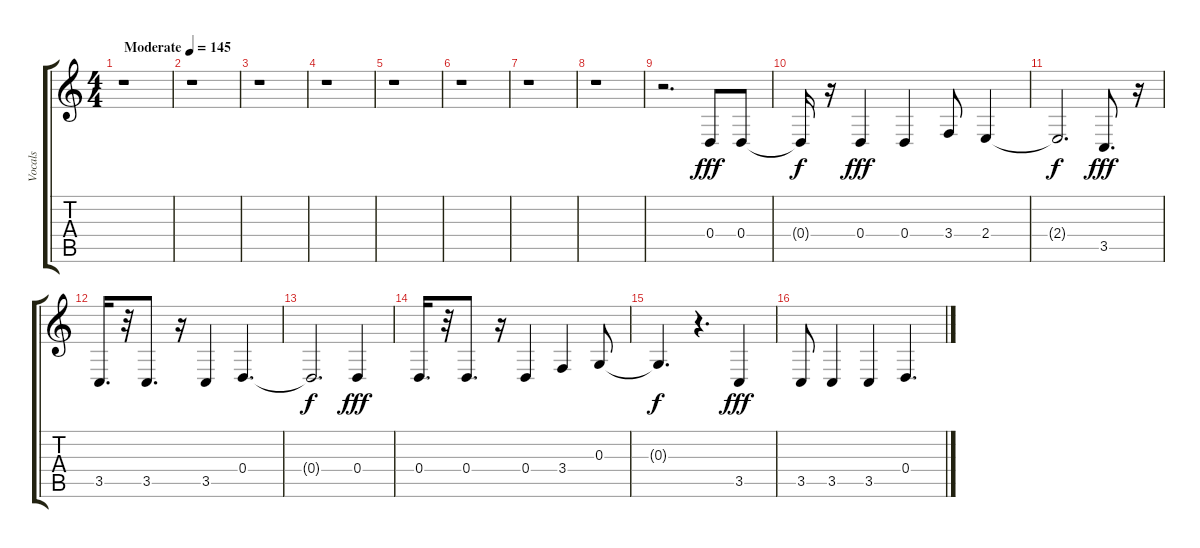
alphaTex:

\track ("Vocals" "Vocals") {instrument clarinet}
\staff {score tabs}
\tuning (E4 B3 G3 D3 A2 E2) {hide}
\ts (4 4)
\tempo (145 "Moderate")
\clef g2
\ks c
r.1{dy fff instrument clarinet} |
r.1 |
r.1 |
r.1 |
r.1 |
r.1 |
r.1 |
r.1 |
r.2{d} 0.4.8 0.4.8 |
0.4{t}.16{dy f} r.16 0.4.4{dy fff} 0.4.4 3.4.8 2.4.4 |
2.4{t}.2{d dy f} 3.5.8{d dy fff} r.16 |
3.5.16{d} r.32 3.5.8{d} r.16 3.5.4 0.4.4{d} |
0.4{t}.2{d dy f} 0.4.4{dy fff} |
0.4.16{d} r.32 0.4.8{d} r.16 0.4.4 3.4.4 0.3.8 |
0.3{t}.4{d dy f} r.4{d} 3.5.4{dy fff} |
3.5.8 3.5.4 3.5.4 0.4.4{d}
